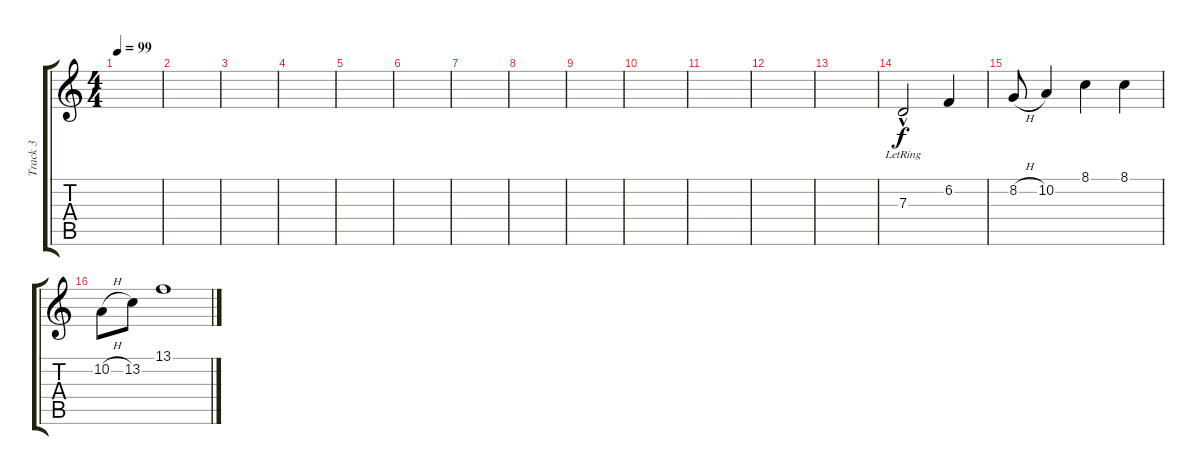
\track ("Track 3" "Track 3") {instrument trumpet}
\staff {score tabs}
\tuning (E4 B3 G3 D3 A2 E2) {hide}
\ts (4 4)
\tempo 99
\clef g2
\ks c
|
|
|
|
|
|
|
|
|
|
|
|
|
7.3{hac lr}.2 6.2.4{dy f} |
8.2{h}.8 10.2.4 8.1.4 8.1.4 |
10.2{h}.8 13.2.8 13.1.1
